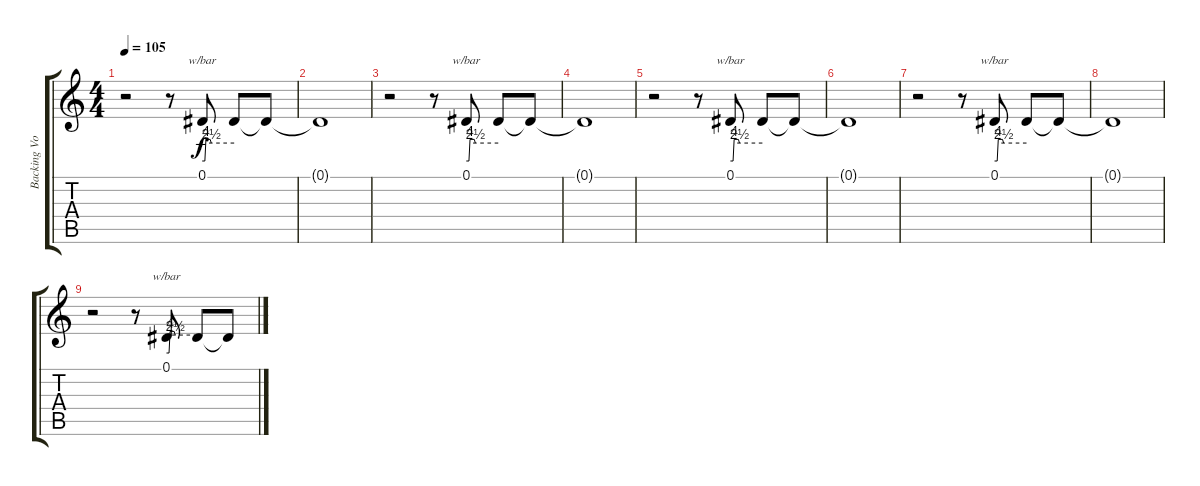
\track ("Backing Vocals 2" "Backing Vo") {instrument synthvoice}
\staff {score tabs}
\tuning (Eb4 Bb3 Gb3 Db3 Ab2 Eb2) {hide}
\ts (4 4)
\tempo 105
\clef g2
\ks c
r.2{dy f} r.8 0.1.8{tbe (custom default 0 0 5 0 7 16 15 16 17 10 60 10)} 0.1{t}.8 0.1{t}.8 |
0.1{t}.1 |
r.2 r.8 0.1.8{tbe (custom default 0 0 5 0 7 16 15 16 17 10 60 10)} 0.1{t}.8 0.1{t}.8 |
0.1{t}.1 |
r.2 r.8 0.1.8{tbe (custom default 0 0 5 0 7 16 15 16 17 10 60 10)} 0.1{t}.8 0.1{t}.8 |
0.1{t}.1 |
r.2 r.8 0.1.8{tbe (custom default 0 0 5 0 7 16 15 16 17 10 60 10)} 0.1{t}.8 0.1{t}.8 |
0.1{t}.1 |
r.2 r.8 0.1.8{tbe (custom default 0 0 5 0 7 16 15 16 17 10 60 10)} 0.1{t}.8 0.1{t}.8
